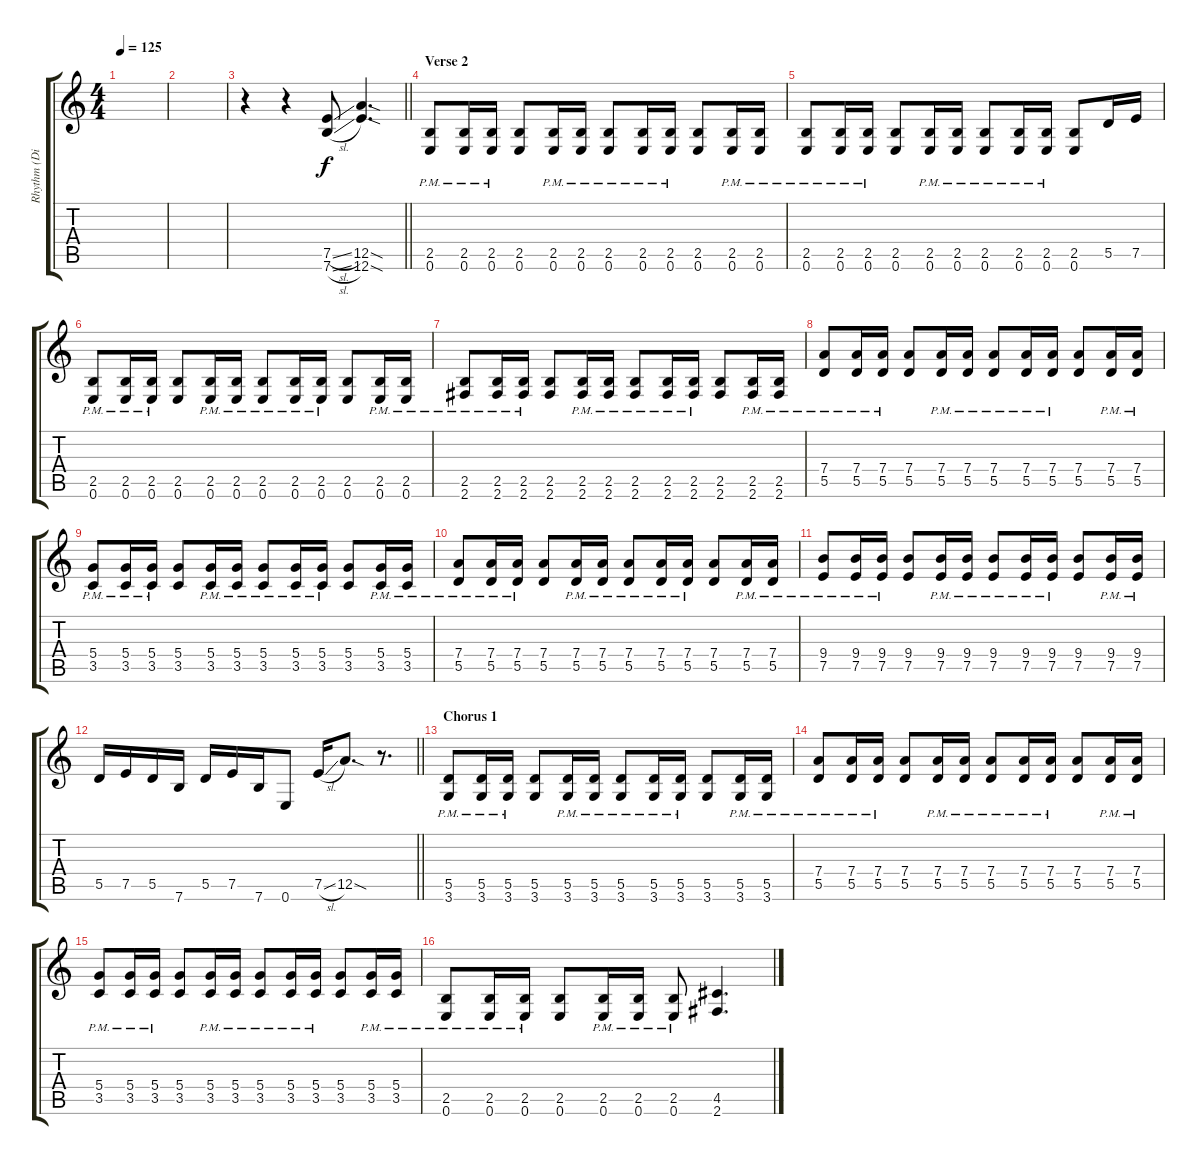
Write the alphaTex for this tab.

\track ("Rhythm (Dist)" "Rhythm (Di") {instrument distortionguitar}
\staff {score tabs}
\tuning (E4 B3 G3 D3 A2 E2) {hide}
\ts (4 4)
\tempo 125
\clef g2
\ks c
|
|
\barLineRight lightlight
r.4 r.4 (7.5{sl} 7.6{sl}).8 (12.5{sod} 12.6{sod}).4{d} |
\section ("" "Verse 2")
(2.5{pm} 0.6{pm}).8 (2.5{pm} 0.6{pm}).16 (2.5{pm} 0.6{pm}).16 (2.5 0.6).8 (2.5{pm} 0.6{pm}).16 (2.5{pm} 0.6{pm}).16 (2.5{pm} 0.6{pm}).8 (2.5{pm} 0.6{pm}).16 (2.5{pm} 0.6{pm}).16 (2.5 0.6).8 (2.5{pm} 0.6{pm}).16 (2.5{pm} 0.6{pm}).16 |
(2.5{pm} 0.6{pm}).8 (2.5{pm} 0.6{pm}).16 (2.5{pm} 0.6{pm}).16 (2.5 0.6).8 (2.5{pm} 0.6{pm}).16 (2.5{pm} 0.6{pm}).16 (2.5{pm} 0.6{pm}).8 (2.5{pm} 0.6{pm}).16 (2.5{pm} 0.6{pm}).16 (2.5 0.6).8 5.5.16 7.5.16 |
(2.5{pm} 0.6{pm}).8 (2.5{pm} 0.6{pm}).16 (2.5{pm} 0.6{pm}).16 (2.5 0.6).8 (2.5{pm} 0.6{pm}).16 (2.5{pm} 0.6{pm}).16 (2.5{pm} 0.6{pm}).8 (2.5{pm} 0.6{pm}).16 (2.5{pm} 0.6{pm}).16 (2.5 0.6).8 (2.5{pm} 0.6{pm}).16 (2.5{pm} 0.6{pm}).16 |
(2.5{pm} 2.6{pm}).8 (2.5{pm} 2.6{pm}).16 (2.5{pm} 2.6{pm}).16 (2.5 2.6).8 (2.5{pm} 2.6{pm}).16 (2.5{pm} 2.6{pm}).16 (2.5{pm} 2.6{pm}).8 (2.5{pm} 2.6{pm}).16 (2.5{pm} 2.6{pm}).16 (2.5 2.6).8 (2.5{pm} 2.6{pm}).16 (2.5{pm} 2.6{pm}).16 |
(7.4{pm} 5.5{pm}).8 (7.4{pm} 5.5{pm}).16 (7.4{pm} 5.5{pm}).16 (7.4 5.5).8 (7.4{pm} 5.5{pm}).16 (7.4{pm} 5.5{pm}).16 (7.4{pm} 5.5{pm}).8 (7.4{pm} 5.5{pm}).16 (7.4{pm} 5.5{pm}).16 (7.4 5.5).8 (7.4{pm} 5.5{pm}).16 (7.4{pm} 5.5{pm}).16 |
(5.4{pm} 3.5{pm}).8 (5.4{pm} 3.5{pm}).16 (5.4{pm} 3.5{pm}).16 (5.4 3.5).8 (5.4{pm} 3.5{pm}).16 (5.4{pm} 3.5{pm}).16 (5.4{pm} 3.5{pm}).8 (5.4{pm} 3.5{pm}).16 (5.4{pm} 3.5{pm}).16 (5.4 3.5).8 (5.4{pm} 3.5{pm}).16 (5.4{pm} 3.5{pm}).16 |
(7.4{pm} 5.5{pm}).8 (7.4{pm} 5.5{pm}).16 (7.4{pm} 5.5{pm}).16 (7.4 5.5).8 (7.4{pm} 5.5{pm}).16 (7.4{pm} 5.5{pm}).16 (7.4{pm} 5.5{pm}).8 (7.4{pm} 5.5{pm}).16 (7.4{pm} 5.5{pm}).16 (7.4 5.5).8 (7.4{pm} 5.5{pm}).16 (7.4{pm} 5.5{pm}).16 |
(9.4{pm} 7.5{pm}).8 (9.4{pm} 7.5{pm}).16 (9.4{pm} 7.5{pm}).16 (9.4 7.5).8 (9.4{pm} 7.5{pm}).16 (9.4{pm} 7.5{pm}).16 (9.4{pm} 7.5{pm}).8 (9.4{pm} 7.5{pm}).16 (9.4{pm} 7.5{pm}).16 (9.4 7.5).8 (9.4{pm} 7.5{pm}).16 (9.4{pm} 7.5{pm}).16 |
\barLineRight lightlight
5.5.16 7.5.16 5.5.16 7.6.16 5.5.16 7.5.16 7.6.16 0.6.8 7.5{sl}.16 12.5{sod}.8{d} r.8{d} |
\section ("" "Chorus 1")
(5.5{pm} 3.6{pm}).8 (5.5{pm} 3.6{pm}).16 (5.5{pm} 3.6{pm}).16 (5.5 3.6).8 (5.5{pm} 3.6{pm}).16 (5.5{pm} 3.6{pm}).16 (5.5{pm} 3.6{pm}).8 (5.5{pm} 3.6{pm}).16 (5.5{pm} 3.6{pm}).16 (5.5 3.6).8 (5.5{pm} 3.6{pm}).16 (5.5{pm} 3.6{pm}).16 |
(7.4{pm} 5.5{pm}).8 (7.4{pm} 5.5{pm}).16 (7.4{pm} 5.5{pm}).16 (7.4 5.5).8 (7.4{pm} 5.5{pm}).16 (7.4{pm} 5.5{pm}).16 (7.4{pm} 5.5{pm}).8 (7.4{pm} 5.5{pm}).16 (7.4{pm} 5.5{pm}).16 (7.4 5.5).8 (7.4{pm} 5.5{pm}).16 (7.4{pm} 5.5{pm}).16 |
(5.4{pm} 3.5{pm}).8 (5.4{pm} 3.5{pm}).16 (5.4{pm} 3.5{pm}).16 (5.4 3.5).8 (5.4{pm} 3.5{pm}).16 (5.4{pm} 3.5{pm}).16 (5.4{pm} 3.5{pm}).8 (5.4{pm} 3.5{pm}).16 (5.4{pm} 3.5{pm}).16 (5.4 3.5).8 (5.4{pm} 3.5{pm}).16 (5.4{pm} 3.5{pm}).16 |
(2.5{pm} 0.6{pm}).8 (2.5{pm} 0.6{pm}).16 (2.5{pm} 0.6{pm}).16 (2.5 0.6).8 (2.5{pm} 0.6{pm}).16 (2.5{pm} 0.6{pm}).16 (2.5{pm} 0.6{pm}).8 (4.5 2.6).4{d}
